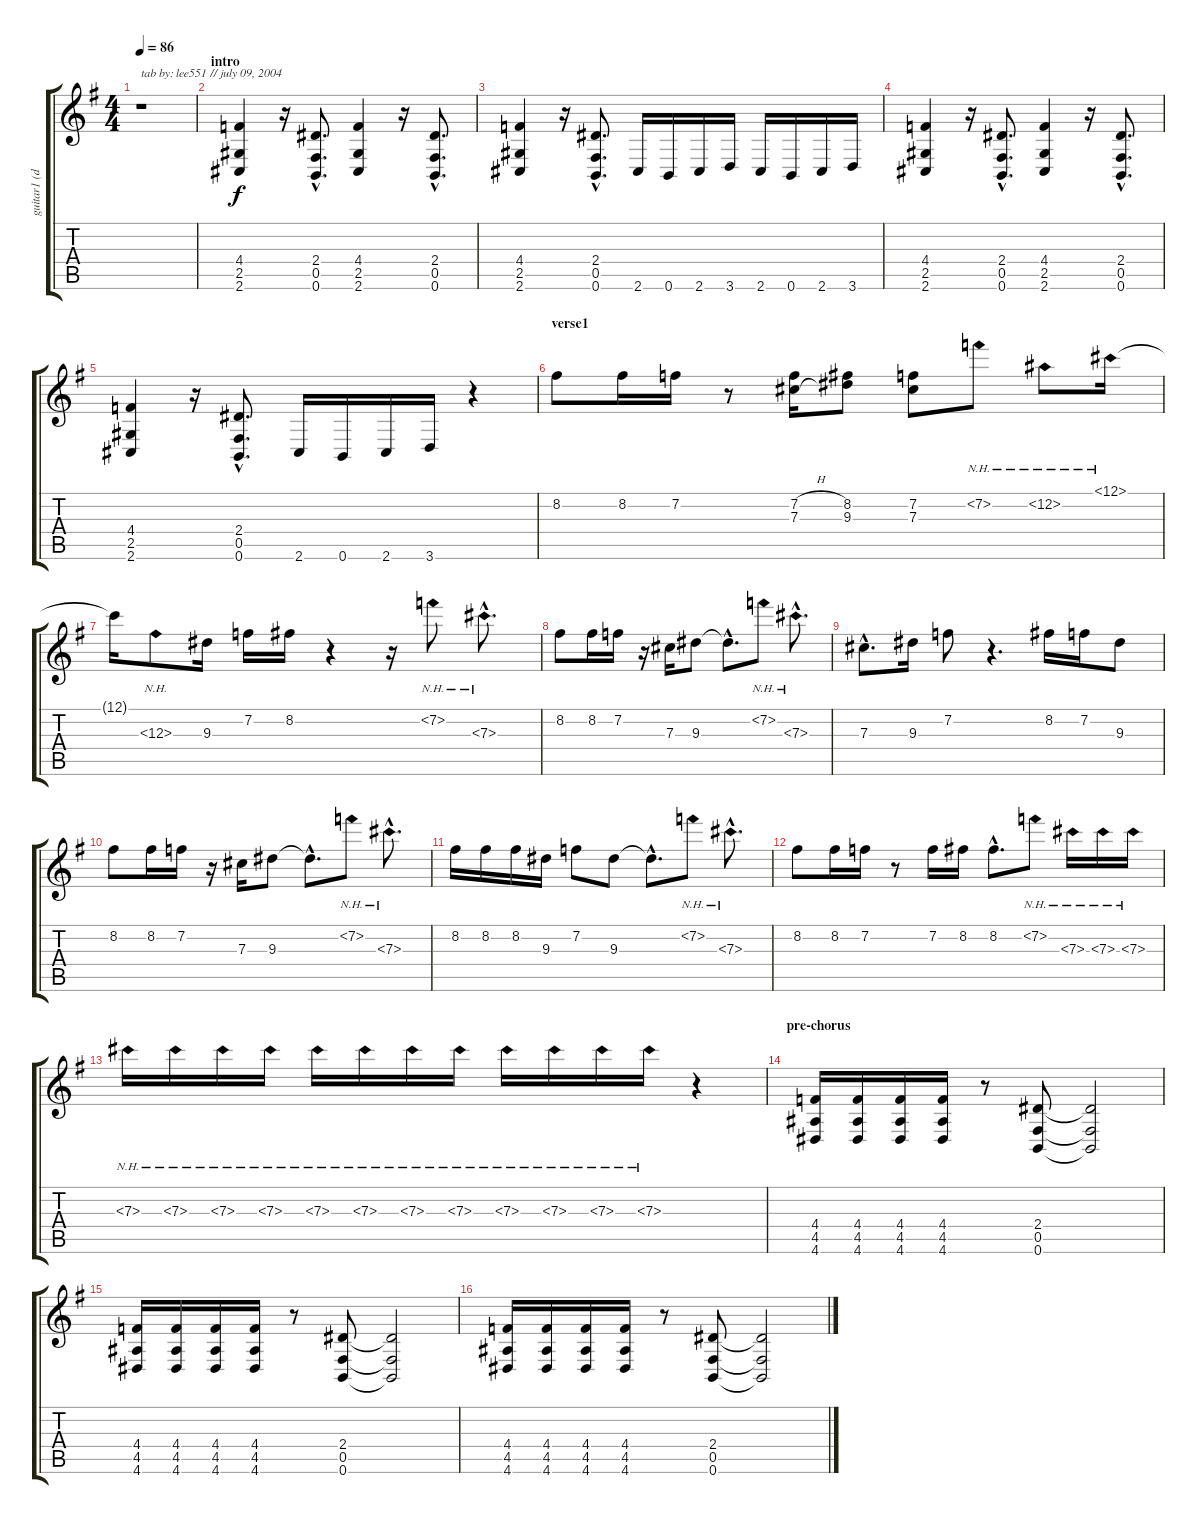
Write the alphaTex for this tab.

\track ("guitar1 (dist)" "guitar1 (d") {instrument distortionguitar}
\staff {score tabs}
\tuning (Db4 Bb3 Gb3 Db3 Gb2 B1) {hide}
\ts (4 4)
\tempo 86
\clef g2
\ks eminor
r.1{txt "tab by: lee551 // july 09, 2004" dy f instrument distortionguitar} |
\section ("" "intro")
(4.4 2.5 2.6).4 r.16 (2.4{hac} 0.5{hac} 0.6{hac}).8{d} (4.4 2.5 2.6).4 r.16 (2.4{hac} 0.5{hac} 0.6{hac}).8{d} |
(4.4 2.5 2.6).4 r.16 (2.4{hac} 0.5{hac} 0.6{hac}).8{d} 2.6.16 0.6.16 2.6.16 3.6.16 2.6.16 0.6.16 2.6.16 3.6.16 |
(4.4 2.5 2.6).4 r.16 (2.4{hac} 0.5{hac} 0.6{hac}).8{d} (4.4 2.5 2.6).4 r.16 (2.4{hac} 0.5{hac} 0.6{hac}).8{d} |
(4.4 2.5 2.6).4 r.16 (2.4{hac} 0.5{hac} 0.6{hac}).8{d} 2.6.16 0.6.16 2.6.16 3.6.16 r.4 |
\section ("" "verse1")
8.2.8{volume 10 balance 8 instrument acousticguitarsteel} 8.2.16 7.2.16 r.8 (7.2{h} 7.3{h}).16 (8.2 9.3).8 (7.2 7.3).8 7.2{nh}.8 12.2{nh}.8 12.1{nh}.16 |
12.1{t}.16 12.3{nh}.8 9.3.16 7.2.16 8.2.16 r.4 r.16 7.2{nh}.8 7.3{nh hac}.8{d} |
8.2.8 8.2.16 7.2.16 r.16 7.3.16 9.3.8 9.3{hac t}.8{d} 7.2{nh}.8 7.3{nh hac}.8{d} |
7.3{hac}.8{d} 9.3.16 7.2.8 r.4{d} 8.2.16 7.2.16 9.3.8 |
8.2.8 8.2.16 7.2.16 r.16 7.3.16 9.3.8 9.3{hac t}.8{d} 7.2{nh}.8 7.3{nh hac}.8{d} |
8.2.16 8.2.16 8.2.16 9.3.16 7.2.8 9.3.8 9.3{hac t}.8{d} 7.2{nh}.8 7.3{nh hac}.8{d} |
8.2.8 8.2.16 7.2.16 r.8 7.2.16 8.2.16 8.2{hac}.8{d} 7.2{nh}.8 7.3{nh}.16 7.3{nh}.16 7.3{nh}.16 |
7.3{nh}.16 7.3{nh}.16 7.3{nh}.16 7.3{nh}.16 7.3{nh}.16 7.3{nh}.16 7.3{nh}.16 7.3{nh}.16 7.3{nh}.16 7.3{nh}.16 7.3{nh}.16 7.3{nh}.16 r.4 |
\section ("" "pre-chorus")
(4.4 4.5 4.6).16{volume 16 balance 4 instrument distortionguitar} (4.4 4.5 4.6).16 (4.4 4.5 4.6).16 (4.4 4.5 4.6).16 r.8 (2.4 0.5 0.6).8 (2.4{t} 0.5{t} 0.6{t}).2 |
(4.4 4.5 4.6).16 (4.4 4.5 4.6).16 (4.4 4.5 4.6).16 (4.4 4.5 4.6).16 r.8 (2.4 0.5 0.6).8 (2.4{t} 0.5{t} 0.6{t}).2 |
(4.4 4.5 4.6).16 (4.4 4.5 4.6).16 (4.4 4.5 4.6).16 (4.4 4.5 4.6).16 r.8 (2.4 0.5 0.6).8 (2.4{t} 0.5{t} 0.6{t}).2
